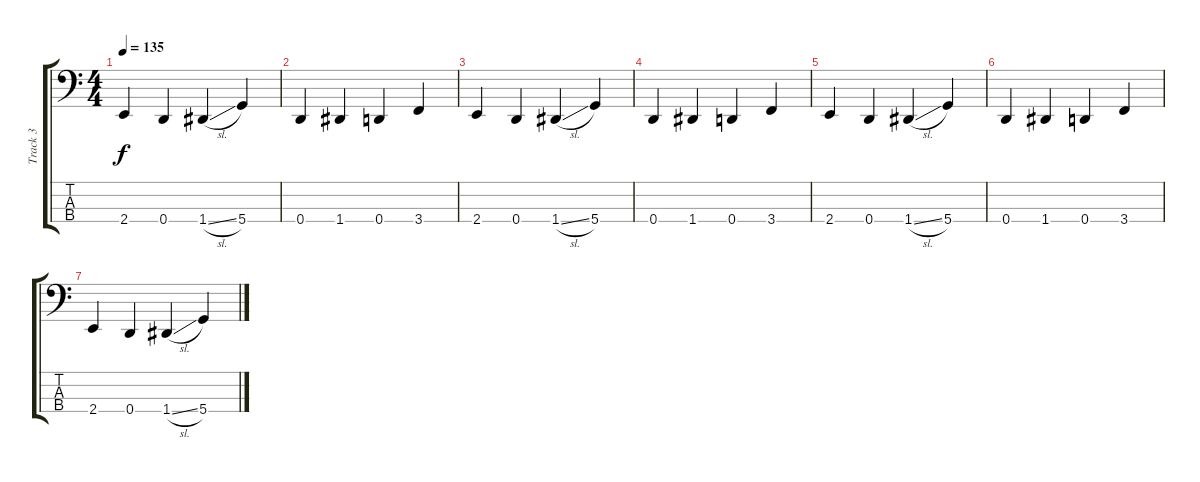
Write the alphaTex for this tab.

\track ("Track 3" "Track 3") {instrument electricbasspick}
\staff {score tabs}
\tuning (G2 D2 A1 D1) {hide}
\ts (4 4)
\tempo 135
\clef f4
\ks c
2.4.4{dy f} 0.4.4 1.4{sl}.4 5.4.4 |
0.4.4 1.4.4 0.4.4 3.4.4 |
2.4.4 0.4.4 1.4{sl}.4 5.4.4 |
0.4.4 1.4.4 0.4.4 3.4.4 |
2.4.4 0.4.4 1.4{sl}.4 5.4.4 |
0.4.4 1.4.4 0.4.4 3.4.4 |
2.4.4 0.4.4 1.4{sl}.4 5.4.4
